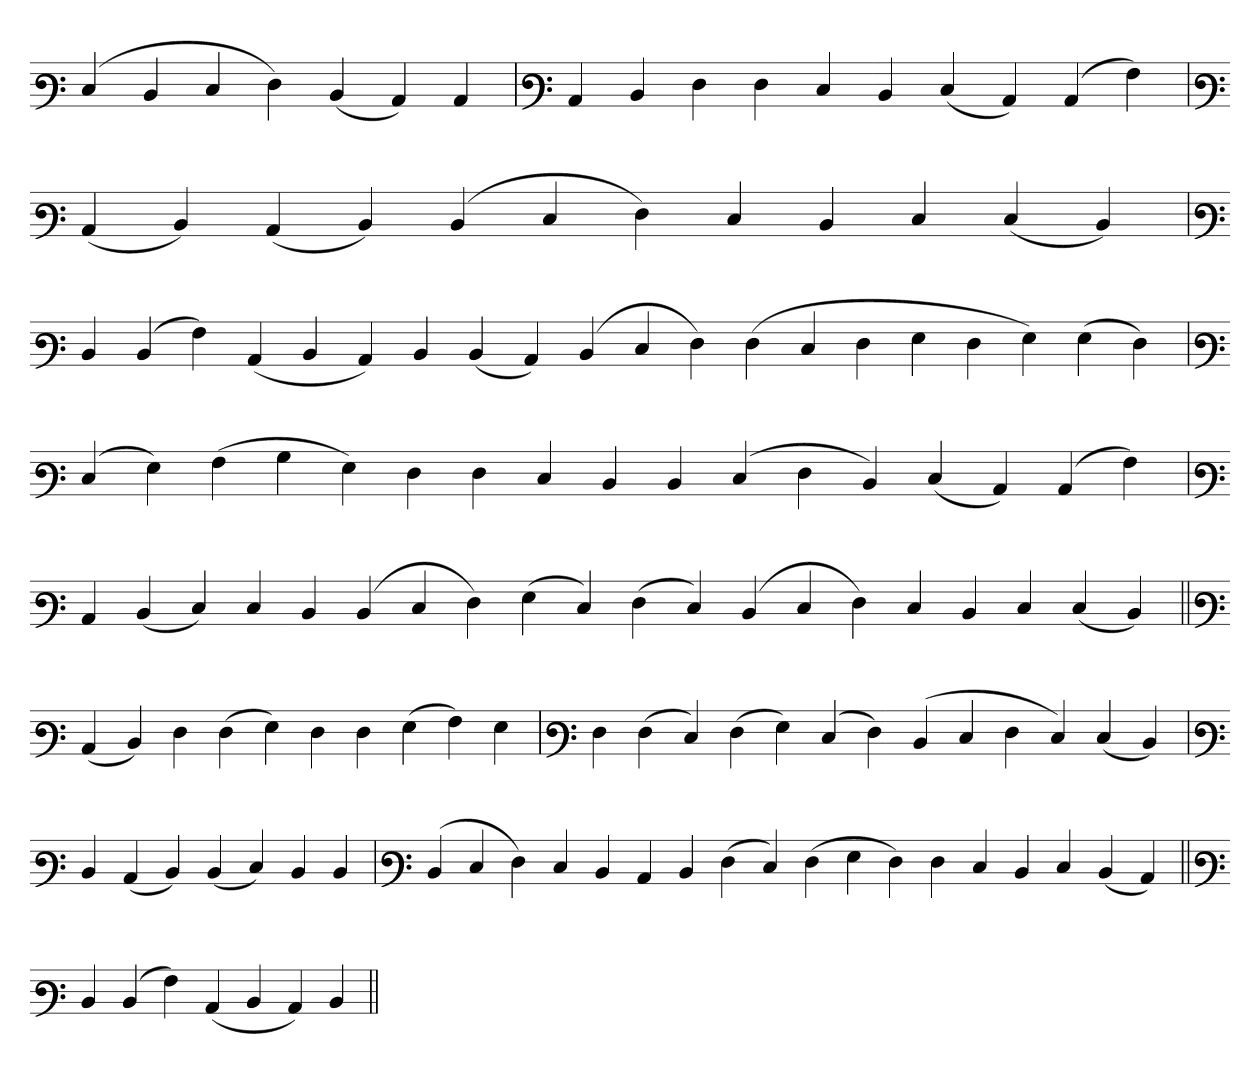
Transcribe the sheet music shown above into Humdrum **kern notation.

**kern
*part1
*staff1
*clefF3
=
(4E
4D
4E
4F)
(4D
4C)
4C
='
*clefF3
4C
4D
4F
4F
4E
4D
(4E
4C)
(4C
4A)
=`
*clefF3
(4C
4D)
(4C
4D)
(4D
4E
4F)
4E
4D
4E
(4E
4D)
=
*clefF3
4D
(4D
4A)
(4C
4D
4C)
4D
(4D
4C)
(4D
4E
4F)
(4F
4E
4F
4G
4F
4G)
(4G
4F)
='
*clefF3
(4E
4G)
(4A
4B
4G)
4F
4F
4E
4D
4D
(4E
4F
4D)
(4E
4C)
(4C
4A)
='
*clefF3
4C
(4D
4E)
4E
4D
(4D
4E
4F)
(4G
4E)
(4F
4E)
(4D
4E
4F)
4E
4D
4E
(4E
4D)
=||
*clefF3
(4C
4D)
4F
(4F
4G)
4F
4F
(4G
4A)
4G
=`
*clefF3
4F
(4F
4E)
(4F
4G)
(4E
4F)
(4D
4E
4F
4E)
(4E
4D)
=
*clefF3
4D
(4C
4D)
(4D
4E)
4D
4D
=`
*clefF3
(4D
4E
4F)
4E
4D
4C
4D
(4F
4E)
(4F
4G
4F)
4F
4E
4D
4E
(4D
4C)
=||
*clefF3
4D
(4D
4A)
(4C
4D
4C)
4D
=||
*-
